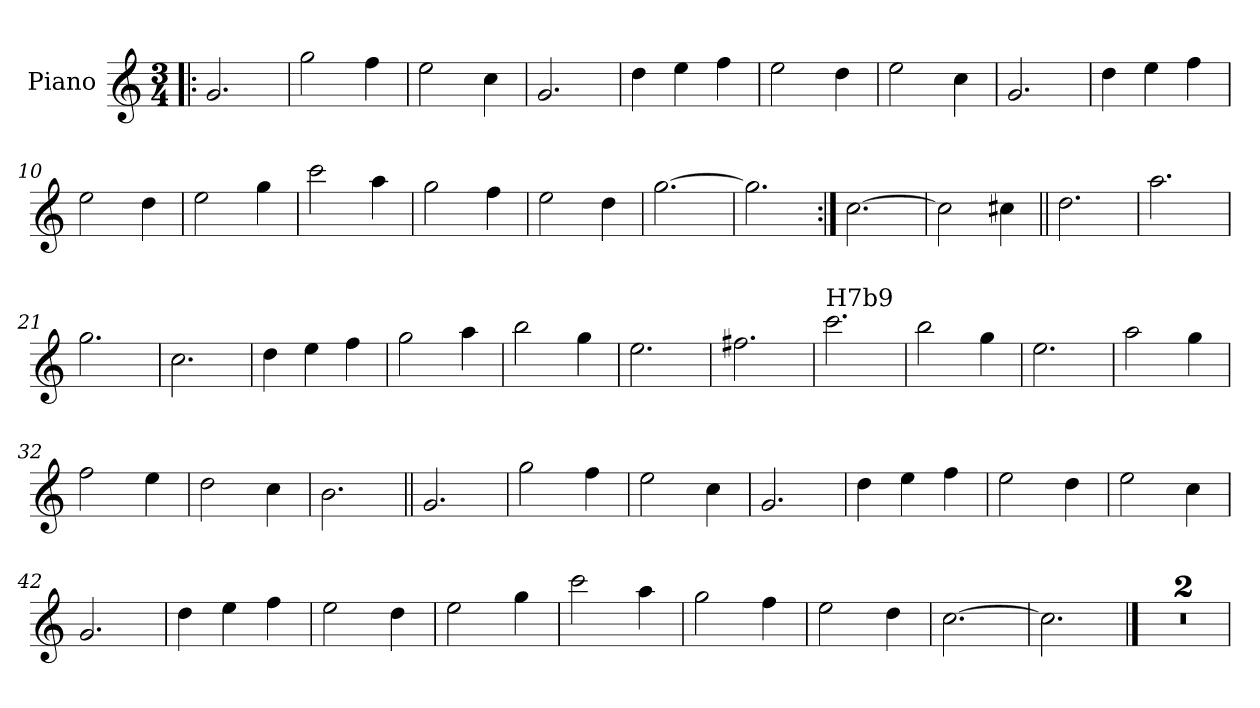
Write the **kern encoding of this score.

**kern
*part1
*staff1
*I"Piano
*I'Pno
*clefG2
*k[]
*C:
*M3/4
=1!|:
2.g/
=2
2gg\
4ff\
=3
2ee\
4cc\
=4
2.g/
!!LO:LB:g=z
=5
4dd\
4ee\
4ff\
=6
2ee\
4dd\
=7
2ee\
4cc\
=8
2.g/
!!LO:LB:g=z
=9
4dd\
4ee\
4ff\
=10
2ee\
4dd\
=11
2ee\
4gg\
=12
2ccc\
4aa\
!!LO:LB:g=z
=13
2gg\
4ff\
=14
2ee\
4dd\
=15
[2.gg\
=16
2.gg\]
=17:|!
[2.cc\
=18
2cc\]
4cc#X\
!!LO:LB:g=z
=19||
2.dd\
=20
2.aa\
=21
2.gg\
=22
2.cc\
=23
4dd\
4ee\
4ff\
=24
2gg\
4aa\
=25
2bb\
4gg\
=26
2.ee\
!!LO:LB:g=z
=27
2.ff#X\
=28
!LO:TX:a:t=H7b9
2.ccc\
=29
2bb\
4gg\
=30
2.ee\
=31
2aa\
4gg\
=32
2ff\
4ee\
=33
2dd\
4cc\
=34
2.b\
!!LO:LB:g=z
=35||
2.g/
=36
2gg\
4ff\
=37
2ee\
4cc\
=38
2.g/
=39
4dd\
4ee\
4ff\
=40
2ee\
4dd\
=41
2ee\
4cc\
=42
2.g/
!!LO:LB:g=z
=43
4dd\
4ee\
4ff\
=44
2ee\
4dd\
=45
2ee\
4gg\
=46
2ccc\
4aa\
=47
2gg\
4ff\
=48
2ee\
4dd\
=49
[2.cc\
=50
2.cc\]
==51
2.r
=52
2.r
=
*-
